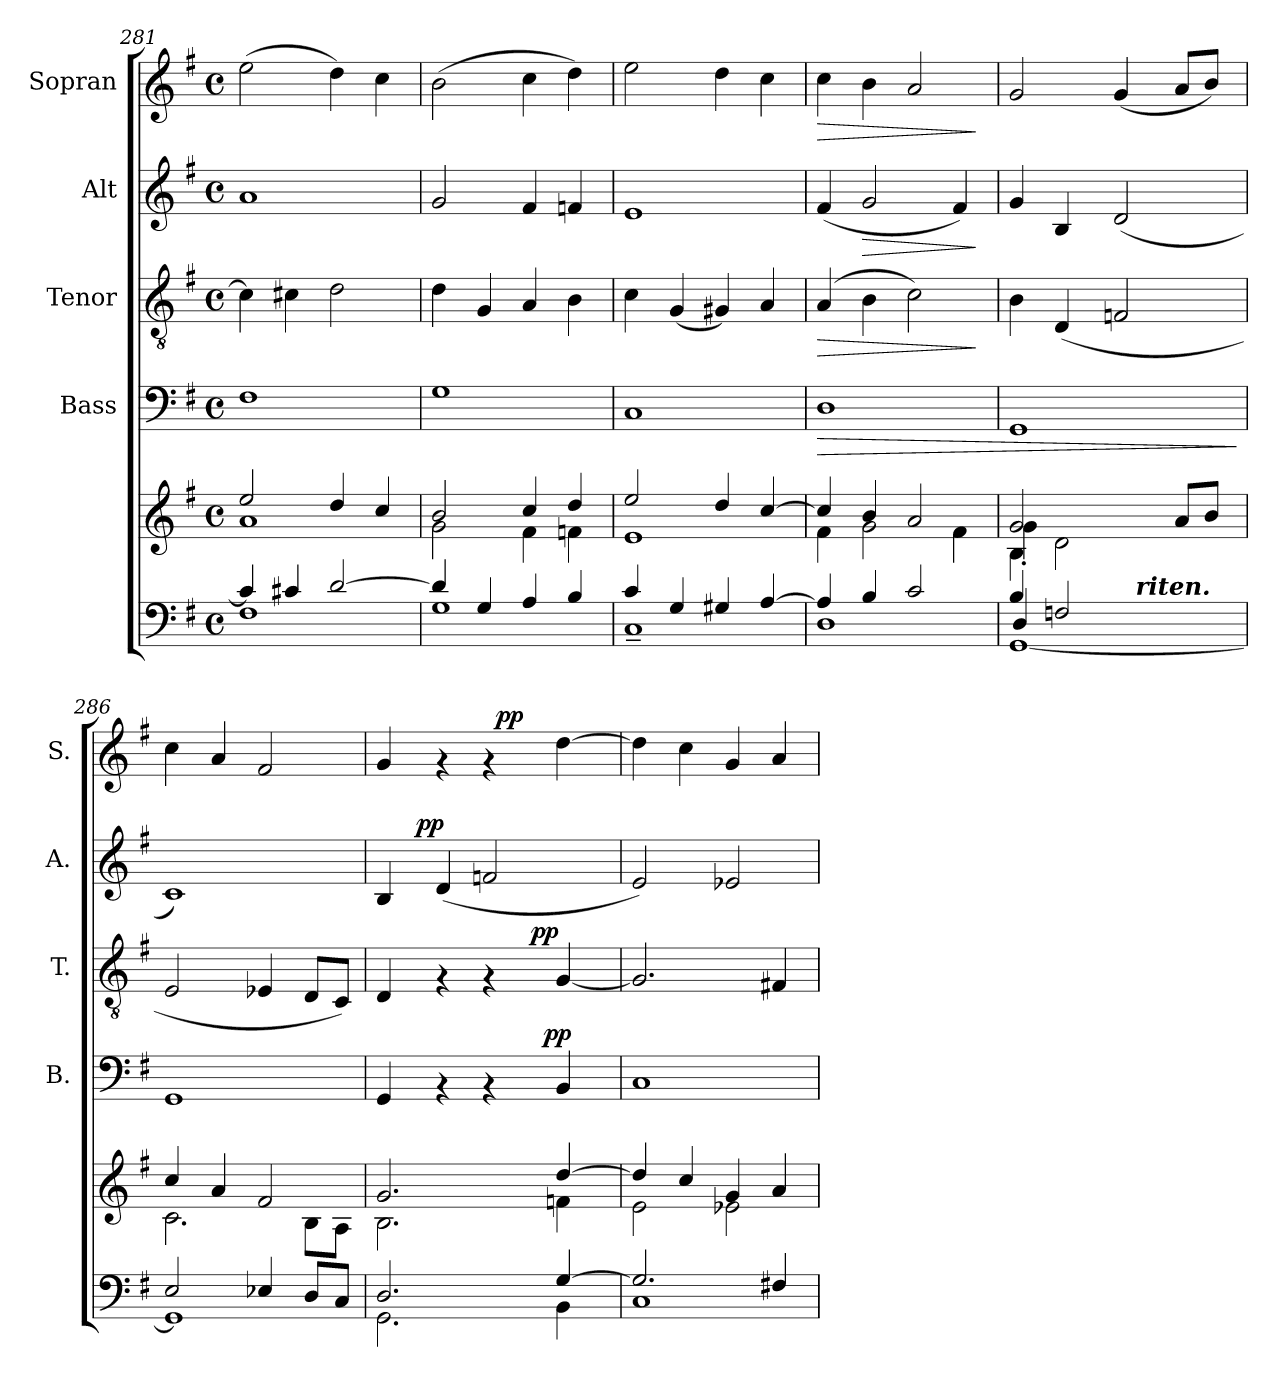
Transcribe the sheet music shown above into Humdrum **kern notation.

**kern	**kern	**kern	**dynam	**kern	**dynam	**kern	**dynam	**kern	**dynam
*part5	*part5	*part4	*part4	*part3	*part3	*part2	*part2	*part1	*part1
*staff6	*staff5	*staff4	*staff4	*staff3	*staff3	*staff2	*staff2	*staff1	*staff1
*	*	*I"Bass	*	*I"Tenor	*	*I"Alt	*	*I"Sopran	*
*	*	*I'B.	*	*I'T.	*	*I'A.	*	*I'S.	*
*clefF4	*clefG2	*clefF4	*	*clefGv2	*	*clefG2	*	*clefG2	*
*k[f#]	*k[f#]	*k[f#]	*	*k[f#]	*	*k[f#]	*	*k[f#]	*
*G:	*G:	*G:	*	*G:	*	*G:	*	*G:	*
*M4/4	*M4/4	*M4/4	*	*M4/4	*	*M4/4	*	*M4/4	*
*met(c)	*met(c)	*met(c)	*	*met(c)	*	*met(c)	*	*met(c)	*
=281	=281	=281	=281	=281	=281	=281	=281	=281	=281
*^	*^	*	*	*	*	*	*	*	*
4c/]	1F#	2ee/	1a	1F#	.	4c\]	.	1a	.	(>2ee\	.
4c#X/	.	.	.	.	.	4c#X\	.	.	.	.	.
[>2d/	.	4dd/	.	.	.	2d\	.	.	.	4dd\)	.
.	.	4cc/	.	.	.	.	.	.	.	4cc\	.
=282	=282	=282	=282	=282	=282	=282	=282	=282	=282	=282	=282
4d/]	1G	2b/	2g\	1G	.	4d\	.	2g/	.	(>2b\	.
4G/	.	.	.	.	.	4G/	.	.	.	.	.
4A/	.	4cc/	4f#\	.	.	4A/	.	4f#/	.	4cc\	.
4B/	.	4dd/	4fn\	.	.	4B\	.	4fn/	.	4dd\)	.
=283	=283	=283	=283	=283	=283	=283	=283	=283	=283	=283	=283
4c/	1C~<	2ee/	1e	1C	.	4c\	.	1e	.	2ee\	.
4G/	.	.	.	.	.	(<4G/	.	.	.	.	.
4G#X/	.	4dd/	.	.	.	4G#X/)	.	.	.	4dd\	.
[>4A/	.	[>4cc/	.	.	.	4A/	.	.	.	4cc\	.
!!LO:PB:g=z
=284	=284	=284	=284	=284	=284	=284	=284	=284	=284	=284	=284
!	!	!	!	!	!LO:HP:b	!	!LO:HP:b	!	!	!	!LO:HP:b
4A/]	1D	4cc/]	4f#\	1D	>	(4A/	>	(<4f#/	.	4cc\	>
!	!	!	!	!	!	!	!	!	!LO:HP:b	!	!
4B/	.	4b/	2g\	.	.	4B\	.	2g/	>	4b\	.
2c/	.	2a/	.	.	.	2c\)	.	.	.	2a/	.
.	.	.	4f#\	.	.	.	.	4f#/)	.	.	.
*v	*v	*	*	*	*	*	*	*	*	*	*
*	*v	*v	*	*	*	*	*	*	*	*
.	.	.	.	.	]	.	]	.	]
=285	=285	=285	=285	=285	=285	=285	=285	=285	=285
*^	*^	*	*	*	*	*	*	*	*
*	*^	*	*^	*	*	*	*	*	*	*	*
*	*	*^	*	*	*	*	*	*	*	*	*	*	*
4B/	[<1GG	4D/	3ryy	2g/	4g'<\	4B\	1GG	.	4B\	.	4g/	.	2g/	.
2Fn/	.	2.ryy	.	.	2.ryy	2d\	.	.	(<4D/	.	4B/	.	.	.
.	.	.	6ryy	.	.	.	.	.	.	.	.	.	.	.
.	.	.	24ryy	2ryy	.	.	.	.	2Fn/	.	(<2d/	.	(4g/	.
.	.	.	96ryy	.	.	.	.	.	.	.	.	.	.	.
!	!	!	!LO:TX:a:Bi:t=riten.	!	!	!	!	!	!	!	!	!	!	!
.	.	.	3ryy	.	.	.	.	.	.	.	.	.	.	.
4ryy	.	.	.	.	.	8a/L	.	.	.	.	.	.	8a/L	.
.	.	.	.	.	.	8b/J	.	.	.	.	.	.	8b/J)	.
.	.	.	12ryy	.	.	.	.	.	.	.	.	.	.	.
.	.	.	48.ryy	.	.	.	.	.	.	.	.	.	.	.
*	*	*	*	*v	*v	*v	*	*	*	*	*	*	*	*
.	.	.	.	.	.	]	.	.	.	.	.	.
*	*v	*v	*v	*	*	*	*	*	*	*	*	*
=286	=286	=286	=286	=286	=286	=286	=286	=286	=286	=286
*	*	*^	*	*	*	*	*	*	*	*
2E/	1GG]	4cc/	2.c\	1GG	.	2E/	.	1c)	.	4cc\	.
.	.	4a/	.	.	.	.	.	.	.	4a/	.
4E-X/	.	2f#/	.	.	.	4E-X/	.	.	.	2f#/	.
8D/L	.	.	8B\L	.	.	8D/L	.	.	.	.	.
8C/J	.	.	8A\J	.	.	8C/J)	.	.	.	.	.
=287	=287	=287	=287	=287	=287	=287	=287	=287	=287	=287	=287
*	*	*	*	*^	*	*^	*	*^	*	*^	*
2.D/	2.GG\	2.g/	2.B\	4GG/	2ryy	.	4D/	2ryy	.	4B/	8.ryy	.	4g/	2ryy	.
!	!	!	!	!	!	!	!	!	!	!	!	!LO:DY:a	!	!	!
.	.	.	.	.	.	.	.	.	.	.	2ryy	pp	.	.	.
.	.	.	.	4rAA	.	.	4rF	.	.	(<4d/	.	.	4rf	.	.
.	.	.	.	4rAA	8..ryy	.	4rF	8.ryy	.	2fn/	.	.	4rf	32ryy	.
!	!	!	!	!	!	!	!	!	!	!	!	!	!	!	!LO:DY:a
.	.	.	.	.	.	.	.	.	.	.	.	.	.	4...ryy	pp
!	!	!	!	!	!	!	!	!	!LO:DY:a	!	!	!	!	!	!
.	.	.	.	.	.	.	.	4ryy	pp	.	4ryy	.	.	.	.
!	!	!	!	!	!	!LO:DY:a	!	!	!	!	!	!	!	!	!
.	.	.	.	.	4ryy	pp	.	.	.	.	.	.	.	.	.
[>4G/	4BB\	[>4dd/	4fn\	4BB/	.	.	[<4G/	.	.	.	.	.	[>4dd\	.	.
.	.	.	.	.	.	.	.	16ryy	.	.	16ryy	.	.	.	.
.	.	.	.	.	32ryy	.	.	.	.	.	.	.	.	.	.
*	*	*	*	*v	*v	*	*	*	*	*v	*v	*	*v	*v	*
*	*	*	*	*	*	*v	*v	*	*	*	*	*
=288	=288	=288	=288	=288	=288	=288	=288	=288	=288	=288	=288
2.G/]	1C	4dd/]	2e\	1C	.	2.G/]	.	2e/)	.	4dd\]	.
.	.	4cc/	.	.	.	.	.	.	.	4cc\	.
.	.	4g/	2e-X\	.	.	.	.	2e-X/	.	4g/	.
4F#X/	.	4a/	.	.	.	4F#X/	.	.	.	4a/	.
*v	*v	*	*	*	*	*	*	*	*	*	*
*	*v	*v	*	*	*	*	*	*	*	*
=	=	=	=	=	=	=	=	=	=
*-	*-	*-	*-	*-	*-	*-	*-	*-	*-
